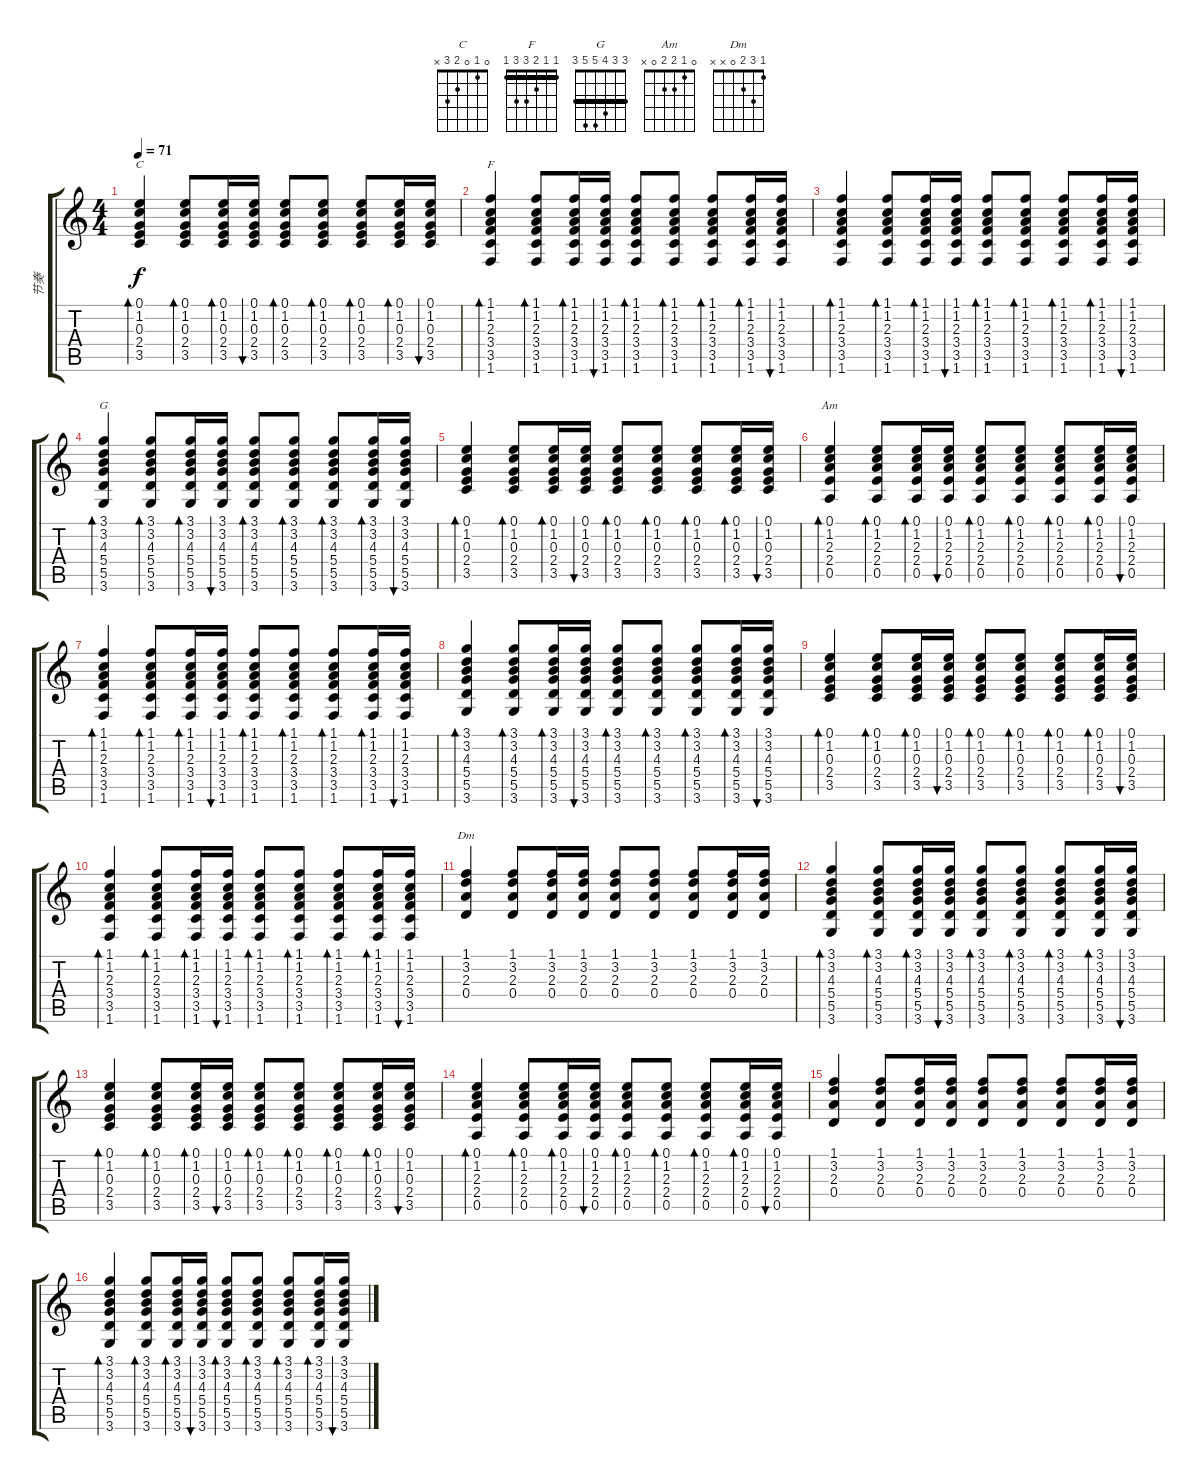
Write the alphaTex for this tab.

\track ("节奏" "节奏") {instrument acousticguitarnylon}
\staff {score tabs}
\tuning (E4 B3 G3 D3 A2 E2) {hide}
\chord ("C" 0 1 0 2 3 x)
\chord ("F" 1 1 2 3 3 1) {barre 1}
\chord ("G" 3 3 4 5 5 3) {barre 3}
\chord ("Am" 0 1 2 2 0 x)
\chord ("Dm" 1 3 2 0 x x)
\ts (4 4)
\tempo 71
\clef g2
\ks c
(0.1 1.2 0.3 2.4 3.5).4{bd 60 ch "C" dy f} (0.1 1.2 0.3 2.4 3.5).8{bd 60} (0.1 1.2 0.3 2.4 3.5).16{bd 60} (0.1 1.2 0.3 2.4 3.5).16{bu 60} (0.1 1.2 0.3 2.4 3.5).8{bd 60} (0.1 1.2 0.3 2.4 3.5).8{bd 60} (0.1 1.2 0.3 2.4 3.5).8{bd 60} (0.1 1.2 0.3 2.4 3.5).16{bd 60} (0.1 1.2 0.3 2.4 3.5).16{bu 60} |
(1.1 1.2 2.3 3.4 3.5 1.6).4{bd 60 ch "F"} (1.1 1.2 2.3 3.4 3.5 1.6).8{bd 60} (1.1 1.2 2.3 3.4 3.5 1.6).16{bd 60} (1.1 1.2 2.3 3.4 3.5 1.6).16{bu 60} (1.1 1.2 2.3 3.4 3.5 1.6).8{bd 60} (1.1 1.2 2.3 3.4 3.5 1.6).8{bd 60} (1.1 1.2 2.3 3.4 3.5 1.6).8{bd 60} (1.1 1.2 2.3 3.4 3.5 1.6).16{bd 60} (1.1 1.2 2.3 3.4 3.5 1.6).16{bu 60} |
(1.1 1.2 2.3 3.4 3.5 1.6).4{bd 60} (1.1 1.2 2.3 3.4 3.5 1.6).8{bd 60} (1.1 1.2 2.3 3.4 3.5 1.6).16{bd 60} (1.1 1.2 2.3 3.4 3.5 1.6).16{bu 60} (1.1 1.2 2.3 3.4 3.5 1.6).8{bd 60} (1.1 1.2 2.3 3.4 3.5 1.6).8{bd 60} (1.1 1.2 2.3 3.4 3.5 1.6).8{bd 60} (1.1 1.2 2.3 3.4 3.5 1.6).16{bd 60} (1.1 1.2 2.3 3.4 3.5 1.6).16{bu 60} |
(3.1 3.2 4.3 5.4 5.5 3.6).4{bd 60 ch "G"} (3.1 3.2 4.3 5.4 5.5 3.6).8{bd 60} (3.1 3.2 4.3 5.4 5.5 3.6).16{bd 60} (3.1 3.2 4.3 5.4 5.5 3.6).16{bu 60} (3.1 3.2 4.3 5.4 5.5 3.6).8{bd 60} (3.1 3.2 4.3 5.4 5.5 3.6).8{bd 60} (3.1 3.2 4.3 5.4 5.5 3.6).8{bd 60} (3.1 3.2 4.3 5.4 5.5 3.6).16{bd 60} (3.1 3.2 4.3 5.4 5.5 3.6).16{bu 60} |
(0.1 1.2 0.3 2.4 3.5).4{bd 60} (0.1 1.2 0.3 2.4 3.5).8{bd 60} (0.1 1.2 0.3 2.4 3.5).16{bd 60} (0.1 1.2 0.3 2.4 3.5).16{bu 60} (0.1 1.2 0.3 2.4 3.5).8{bd 60} (0.1 1.2 0.3 2.4 3.5).8{bd 60} (0.1 1.2 0.3 2.4 3.5).8{bd 60} (0.1 1.2 0.3 2.4 3.5).16{bd 60} (0.1 1.2 0.3 2.4 3.5).16{bu 60} |
(0.1 1.2 2.3 2.4 0.5).4{bd 60 ch "Am"} (0.1 1.2 2.3 2.4 0.5).8{bd 60} (0.1 1.2 2.3 2.4 0.5).16{bd 60} (0.1 1.2 2.3 2.4 0.5).16{bu 60} (0.1 1.2 2.3 2.4 0.5).8{bd 60} (0.1 1.2 2.3 2.4 0.5).8{bd 60} (0.1 1.2 2.3 2.4 0.5).8{bd 60} (0.1 1.2 2.3 2.4 0.5).16{bd 60} (0.1 1.2 2.3 2.4 0.5).16{bu 60} |
(1.1 1.2 2.3 3.4 3.5 1.6).4{bd 60} (1.1 1.2 2.3 3.4 3.5 1.6).8{bd 60} (1.1 1.2 2.3 3.4 3.5 1.6).16{bd 60} (1.1 1.2 2.3 3.4 3.5 1.6).16{bu 60} (1.1 1.2 2.3 3.4 3.5 1.6).8{bd 60} (1.1 1.2 2.3 3.4 3.5 1.6).8{bd 60} (1.1 1.2 2.3 3.4 3.5 1.6).8{bd 60} (1.1 1.2 2.3 3.4 3.5 1.6).16{bd 60} (1.1 1.2 2.3 3.4 3.5 1.6).16{bu 60} |
(3.1 3.2 4.3 5.4 5.5 3.6).4{bd 60} (3.1 3.2 4.3 5.4 5.5 3.6).8{bd 60} (3.1 3.2 4.3 5.4 5.5 3.6).16{bd 60} (3.1 3.2 4.3 5.4 5.5 3.6).16{bu 60} (3.1 3.2 4.3 5.4 5.5 3.6).8{bd 60} (3.1 3.2 4.3 5.4 5.5 3.6).8{bd 60} (3.1 3.2 4.3 5.4 5.5 3.6).8{bd 60} (3.1 3.2 4.3 5.4 5.5 3.6).16{bd 60} (3.1 3.2 4.3 5.4 5.5 3.6).16{bu 60} |
(0.1 1.2 0.3 2.4 3.5).4{bd 60} (0.1 1.2 0.3 2.4 3.5).8{bd 60} (0.1 1.2 0.3 2.4 3.5).16{bd 60} (0.1 1.2 0.3 2.4 3.5).16{bu 60} (0.1 1.2 0.3 2.4 3.5).8{bd 60} (0.1 1.2 0.3 2.4 3.5).8{bd 60} (0.1 1.2 0.3 2.4 3.5).8{bd 60} (0.1 1.2 0.3 2.4 3.5).16{bd 60} (0.1 1.2 0.3 2.4 3.5).16{bu 60} |
(1.1 1.2 2.3 3.4 3.5 1.6).4{bd 60} (1.1 1.2 2.3 3.4 3.5 1.6).8{bd 60} (1.1 1.2 2.3 3.4 3.5 1.6).16{bd 60} (1.1 1.2 2.3 3.4 3.5 1.6).16{bu 60} (1.1 1.2 2.3 3.4 3.5 1.6).8{bd 60} (1.1 1.2 2.3 3.4 3.5 1.6).8{bd 60} (1.1 1.2 2.3 3.4 3.5 1.6).8{bd 60} (1.1 1.2 2.3 3.4 3.5 1.6).16{bd 60} (1.1 1.2 2.3 3.4 3.5 1.6).16{bu 60} |
(1.1 3.2 2.3 0.4).4{ch "Dm"} (1.1 3.2 2.3 0.4).8 (1.1 3.2 2.3 0.4).16 (1.1 3.2 2.3 0.4).16 (1.1 3.2 2.3 0.4).8 (1.1 3.2 2.3 0.4).8 (1.1 3.2 2.3 0.4).8 (1.1 3.2 2.3 0.4).16 (1.1 3.2 2.3 0.4).16 |
(3.1 3.2 4.3 5.4 5.5 3.6).4{bd 60} (3.1 3.2 4.3 5.4 5.5 3.6).8{bd 60} (3.1 3.2 4.3 5.4 5.5 3.6).16{bd 60} (3.1 3.2 4.3 5.4 5.5 3.6).16{bu 60} (3.1 3.2 4.3 5.4 5.5 3.6).8{bd 60} (3.1 3.2 4.3 5.4 5.5 3.6).8{bd 60} (3.1 3.2 4.3 5.4 5.5 3.6).8{bd 60} (3.1 3.2 4.3 5.4 5.5 3.6).16{bd 60} (3.1 3.2 4.3 5.4 5.5 3.6).16{bu 60} |
(0.1 1.2 0.3 2.4 3.5).4{bd 60} (0.1 1.2 0.3 2.4 3.5).8{bd 60} (0.1 1.2 0.3 2.4 3.5).16{bd 60} (0.1 1.2 0.3 2.4 3.5).16{bu 60} (0.1 1.2 0.3 2.4 3.5).8{bd 60} (0.1 1.2 0.3 2.4 3.5).8{bd 60} (0.1 1.2 0.3 2.4 3.5).8{bd 60} (0.1 1.2 0.3 2.4 3.5).16{bd 60} (0.1 1.2 0.3 2.4 3.5).16{bu 60} |
(0.1 1.2 2.3 2.4 0.5).4{bd 60} (0.1 1.2 2.3 2.4 0.5).8{bd 60} (0.1 1.2 2.3 2.4 0.5).16{bd 60} (0.1 1.2 2.3 2.4 0.5).16{bu 60} (0.1 1.2 2.3 2.4 0.5).8{bd 60} (0.1 1.2 2.3 2.4 0.5).8{bd 60} (0.1 1.2 2.3 2.4 0.5).8{bd 60} (0.1 1.2 2.3 2.4 0.5).16{bd 60} (0.1 1.2 2.3 2.4 0.5).16{bu 60} |
(1.1 3.2 2.3 0.4).4 (1.1 3.2 2.3 0.4).8 (1.1 3.2 2.3 0.4).16 (1.1 3.2 2.3 0.4).16 (1.1 3.2 2.3 0.4).8 (1.1 3.2 2.3 0.4).8 (1.1 3.2 2.3 0.4).8 (1.1 3.2 2.3 0.4).16 (1.1 3.2 2.3 0.4).16 |
(3.1 3.2 4.3 5.4 5.5 3.6).4{bd 60} (3.1 3.2 4.3 5.4 5.5 3.6).8{bd 60} (3.1 3.2 4.3 5.4 5.5 3.6).16{bd 60} (3.1 3.2 4.3 5.4 5.5 3.6).16{bu 60} (3.1 3.2 4.3 5.4 5.5 3.6).8{bd 60} (3.1 3.2 4.3 5.4 5.5 3.6).8{bd 60} (3.1 3.2 4.3 5.4 5.5 3.6).8{bd 60} (3.1 3.2 4.3 5.4 5.5 3.6).16{bd 60} (3.1 3.2 4.3 5.4 5.5 3.6).16{bu 60}
